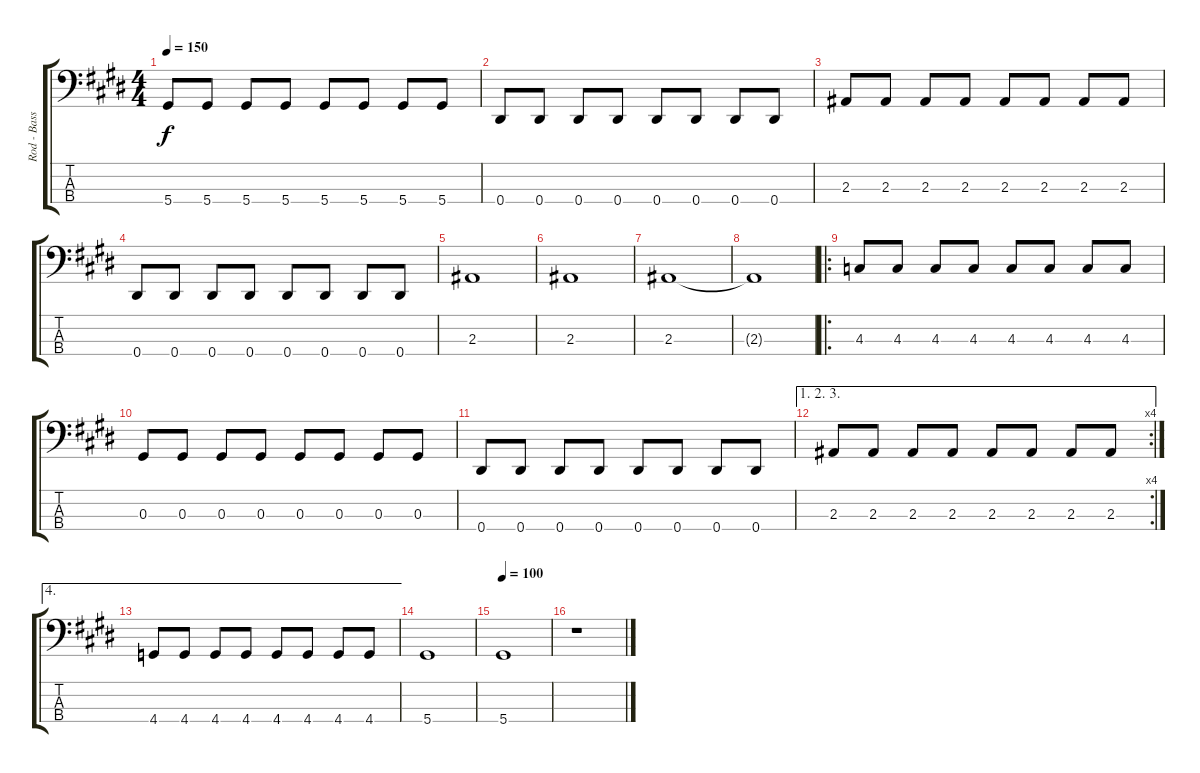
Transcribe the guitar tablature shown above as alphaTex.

\track ("Rod - Bass" "Rod - Bass") {instrument electricbasspick}
\staff {score tabs}
\tuning (Gb2 Db2 Ab1 Eb1) {hide}
\ts (4 4)
\tempo 150
\clef f4
\ks e
5.4.8{dy f} 5.4.8 5.4.8 5.4.8 5.4.8 5.4.8 5.4.8 5.4.8 |
0.4.8 0.4.8 0.4.8 0.4.8 0.4.8 0.4.8 0.4.8 0.4.8 |
2.3.8 2.3.8 2.3.8 2.3.8 2.3.8 2.3.8 2.3.8 2.3.8 |
0.4.8 0.4.8 0.4.8 0.4.8 0.4.8 0.4.8 0.4.8 0.4.8 |
2.3.1 |
2.3.1 |
2.3.1 |
2.3{t}.1 |
\ro
4.3.8 4.3.8 4.3.8 4.3.8 4.3.8 4.3.8 4.3.8 4.3.8 |
0.3.8 0.3.8 0.3.8 0.3.8 0.3.8 0.3.8 0.3.8 0.3.8 |
0.4.8 0.4.8 0.4.8 0.4.8 0.4.8 0.4.8 0.4.8 0.4.8 |
\ae (1 2 3)
\rc 4
2.3.8 2.3.8 2.3.8 2.3.8 2.3.8 2.3.8 2.3.8 2.3.8 |
\ae 4
4.4.8 4.4.8 4.4.8 4.4.8 4.4.8 4.4.8 4.4.8 4.4.8 |
5.4.1 |
\tempo 100
5.4.1 |
r.1
